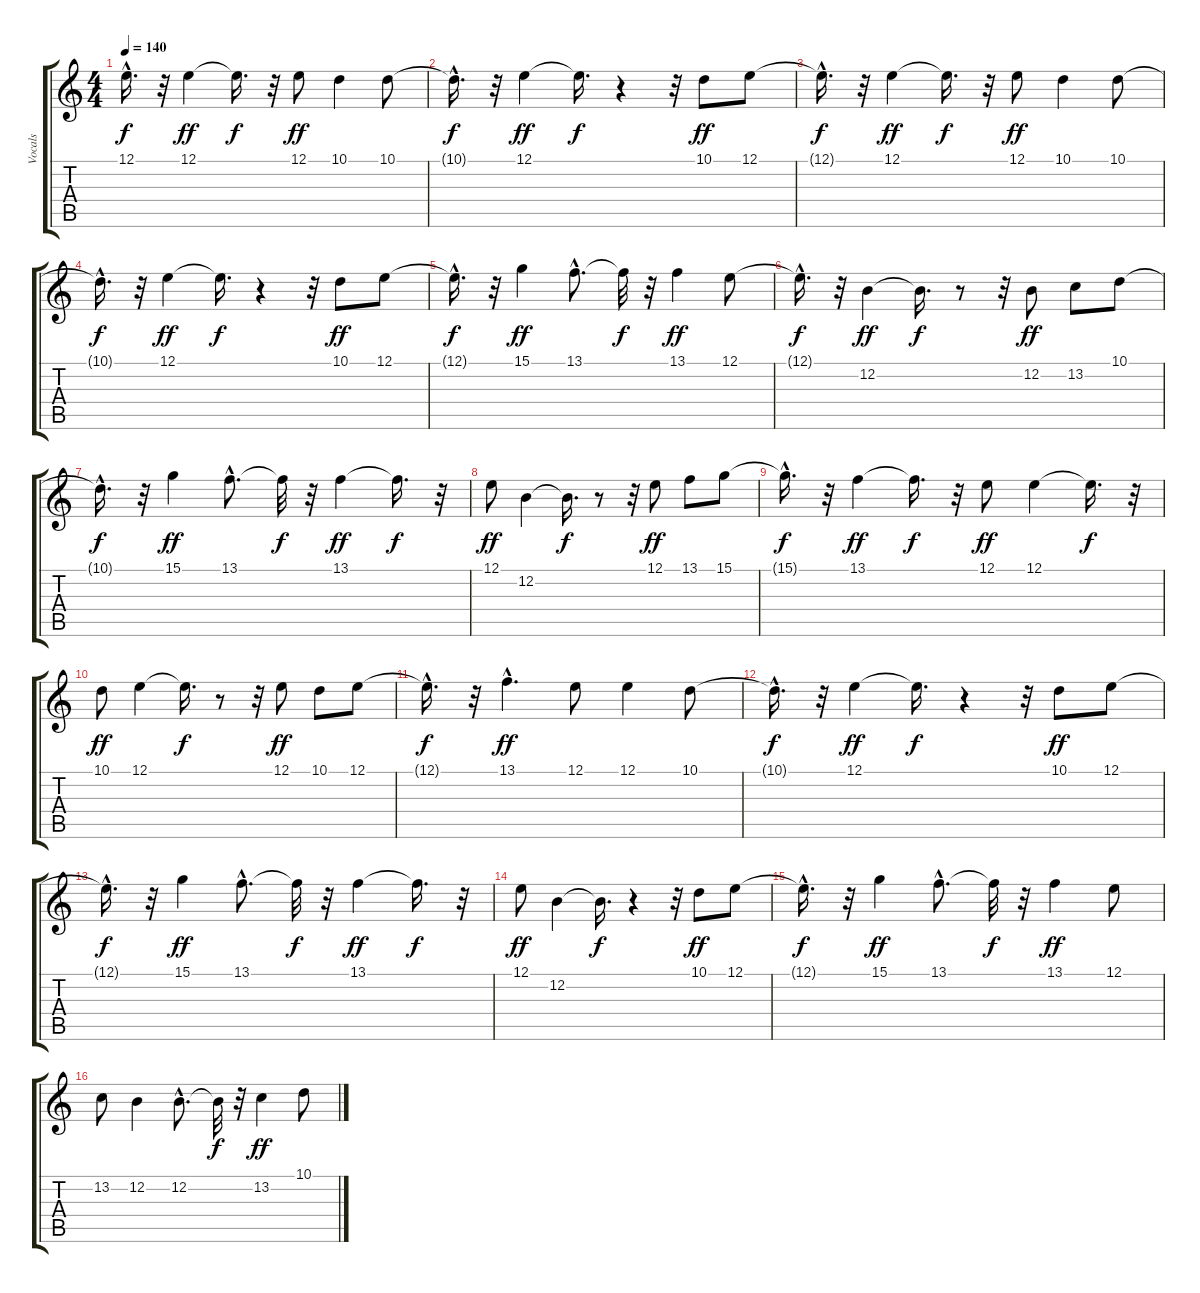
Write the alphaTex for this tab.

\track ("Vocals" "Vocals") {instrument synthvoice}
\staff {score tabs}
\tuning (E4 B3 G3 D3 A2 E2) {hide}
\ts (4 4)
\tempo 140
\clef g2
\ks c
12.1{hac t}.16{d dy f} r.32 12.1.4{dy ff} 12.1{t}.16{d dy f} r.32 12.1.8{dy ff} 10.1.4 10.1.8 |
10.1{hac t}.16{d dy f} r.32 12.1.4{dy ff} 12.1{t}.16{d dy f} r.4 r.32 10.1.8{dy ff} 12.1.8 |
12.1{hac t}.16{d dy f} r.32 12.1.4{dy ff} 12.1{t}.16{d dy f} r.32 12.1.8{dy ff} 10.1.4 10.1.8 |
10.1{hac t}.16{d dy f} r.32 12.1.4{dy ff} 12.1{t}.16{d dy f} r.4 r.32 10.1.8{dy ff} 12.1.8 |
12.1{hac t}.16{d dy f} r.32 15.1.4{dy ff} 13.1{hac}.8{d} 13.1{t}.32{dy f} r.32 13.1.4{dy ff} 12.1.8 |
12.1{hac t}.16{d dy f} r.32 12.2.4{dy ff} 12.2{t}.16{d dy f} r.8 r.32 12.2.8{dy ff} 13.2.8 10.1.8 |
10.1{hac t}.16{d dy f} r.32 15.1.4{dy ff} 13.1{hac}.8{d} 13.1{t}.32{dy f} r.32 13.1.4{dy ff} 13.1{t}.16{d dy f} r.32 |
12.1.8{dy ff} 12.2.4 12.2{t}.16{d dy f} r.8 r.32 12.1.8{dy ff} 13.1.8 15.1.8 |
15.1{hac t}.16{d dy f} r.32 13.1.4{dy ff} 13.1{t}.16{d dy f} r.32 12.1.8{dy ff} 12.1.4 12.1{t}.16{d dy f} r.32 |
10.1.8{dy ff} 12.1.4 12.1{t}.16{d dy f} r.8 r.32 12.1.8{dy ff} 10.1.8 12.1.8 |
12.1{hac t}.16{d dy f} r.32 13.1{hac}.4{d dy ff} 12.1.8 12.1.4 10.1.8 |
10.1{hac t}.16{d dy f} r.32 12.1.4{dy ff} 12.1{t}.16{d dy f} r.4 r.32 10.1.8{dy ff} 12.1.8 |
12.1{hac t}.16{d dy f} r.32 15.1.4{dy ff} 13.1{hac}.8{d} 13.1{t}.32{dy f} r.32 13.1.4{dy ff} 13.1{t}.16{d dy f} r.32 |
12.1.8{dy ff} 12.2.4 12.2{t}.16{d dy f} r.4 r.32 10.1.8{dy ff} 12.1.8 |
12.1{hac t}.16{d dy f} r.32 15.1.4{dy ff} 13.1{hac}.8{d} 13.1{t}.32{dy f} r.32 13.1.4{dy ff} 12.1.8 |
13.2.8 12.2.4 12.2{hac}.8{d} 12.2{t}.32{dy f} r.32 13.2.4{dy ff} 10.1.8
